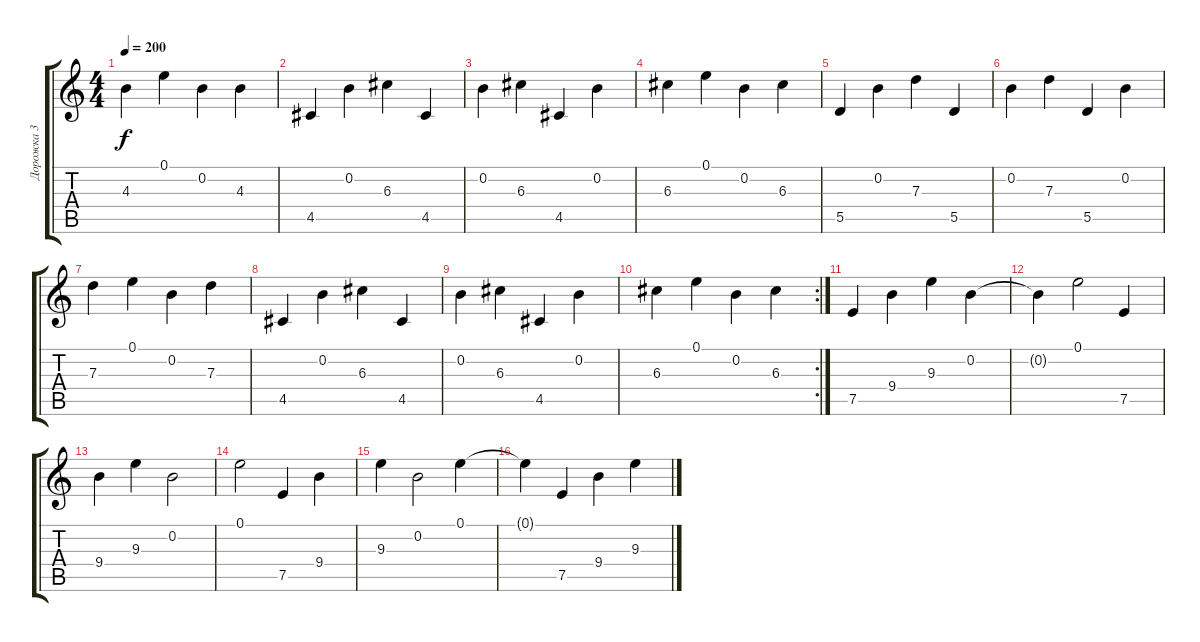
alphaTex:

\track ("Дорожка 3" "Дорожка 3") {instrument electricguitarclean}
\staff {score tabs}
\tuning (E4 B3 G3 D3 A2 E2) {hide}
\ts (4 4)
\tempo 200
\clef g2
\ks c
4.3.4{dy f} 0.1.4 0.2.4 4.3.4 |
4.5.4 0.2.4 6.3.4 4.5.4 |
0.2.4 6.3.4 4.5.4 0.2.4 |
6.3.4 0.1.4 0.2.4 6.3.4 |
5.5.4 0.2.4 7.3.4 5.5.4 |
0.2.4 7.3.4 5.5.4 0.2.4 |
7.3.4 0.1.4 0.2.4 7.3.4 |
4.5.4 0.2.4 6.3.4 4.5.4 |
0.2.4 6.3.4 4.5.4 0.2.4 |
\rc 2
6.3.4 0.1.4 0.2.4 6.3.4 |
7.5.4 9.4.4 9.3.4 0.2.4 |
0.2{t}.4 0.1.2 7.5.4 |
9.4.4 9.3.4 0.2.2 |
0.1.2 7.5.4 9.4.4 |
9.3.4 0.2.2 0.1.4 |
0.1{t}.4 7.5.4 9.4.4 9.3.4
